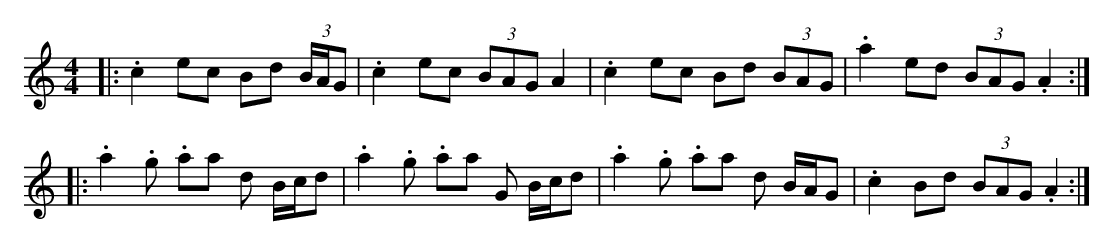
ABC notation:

X:1
M:4/4
K:Amin
|:.c2 ec Bd (3B/A/G|.c2 ec (3BAG A2|.c2 ec Bd (3BAG|.a2 ed (3BAG .A2:|
|:.a2.g .aa d B/c/d|.a2.g .aa G B/c/d|.a2.g .aa d B/A/G|.c2 Bd (3BAG .A2:|
